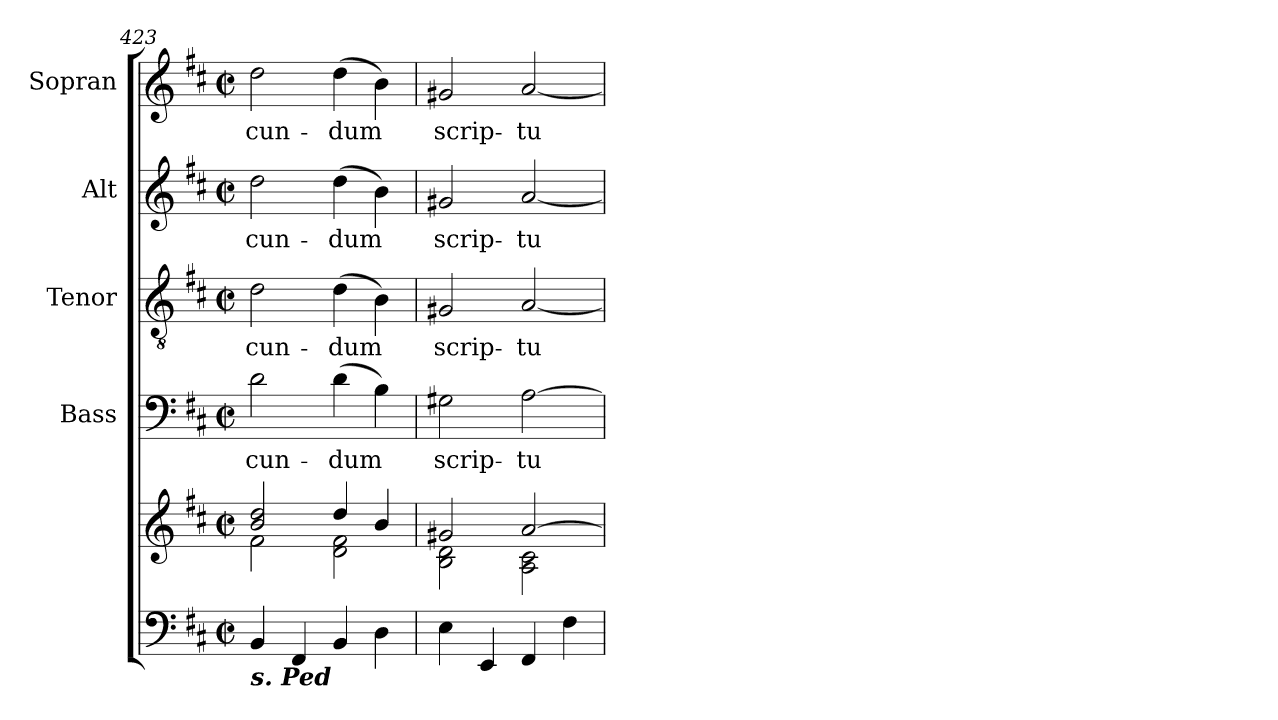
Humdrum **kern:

**kern	**kern	**kern	**text	**kern	**text	**kern	**text	**kern	**text
*part5	*part5	*part4	*part4	*part3	*part3	*part2	*part2	*part1	*part1
*staff6	*staff5	*staff4	*staff4	*staff3	*staff3	*staff2	*staff2	*staff1	*staff1
*	*	*I"Bass	*	*I"Tenor	*	*I"Alt	*	*I"Sopran	*
*	*	*I'B.	*	*I'T.	*	*I'A.	*	*I'S.	*
*clefF4	*clefG2	*clefF4	*	*clefGv2	*	*clefG2	*	*clefG2	*
*k[f#c#]	*k[f#c#]	*k[f#c#]	*	*k[f#c#]	*	*k[f#c#]	*	*k[f#c#]	*
*D:	*D:	*D:	*	*D:	*	*D:	*	*D:	*
*M2/2	*M2/2	*M2/2	*	*M2/2	*	*M2/2	*	*M2/2	*
*met(c|)	*met(c|)	*met(c|)	*	*met(c|)	*	*met(c|)	*	*met(c|)	*
=423	=423	=423	=423	=423	=423	=423	=423	=423	=423
*	*^	*	*	*	*	*	*	*	*
!LO:TX:b:Bi:t=s. Ped	!	!	!	!	!	!	!	!	!	!
!	!	!	!	!LO:LY:b	!	!LO:LY:b	!	!LO:LY:b	!	!LO:LY:b
4BB/	2b/ 2dd/	2f#\	2d\	-cun-	2d\	-cun-	2dd\	-cun-	2dd\	-cun-
4FF#/	.	.	.	.	.	.	.	.	.	.
!	!	!	!	!LO:LY:b	!	!LO:LY:b	!	!LO:LY:b	!	!LO:LY:b
4BB/	4dd/	2d\ 2f#\	(>4d\	-dum	(>4d\	-dum	(>4dd\	-dum	(>4dd\	-dum
4D\	4b/	.	4B\)	.	4B\)	.	4b\)	.	4b\)	.
=424	=424	=424	=424	=424	=424	=424	=424	=424	=424	=424
!	!	!	!	!LO:LY:b	!	!LO:LY:b	!	!LO:LY:b	!	!LO:LY:b
4E\	2g#X/	2B\ 2d\	2G#X\	scrip-	2G#X/	scrip-	2g#X/	scrip-	2g#X/	scrip-
4EE/	.	.	.	.	.	.	.	.	.	.
!	!	!	!	!LO:LY:b	!	!LO:LY:b	!	!LO:LY:b	!	!LO:LY:b
4FF#/	[>2a/	2A\ 2c#\	[2A\	-tu-	[2A/	-tu-	[2a/	-tu-	[2a/	-tu-
4F#\	.	.	.	.	.	.	.	.	.	.
*	*v	*v	*	*	*	*	*	*	*	*
=	=	=	=	=	=	=	=	=	=
*-	*-	*-	*-	*-	*-	*-	*-	*-	*-
